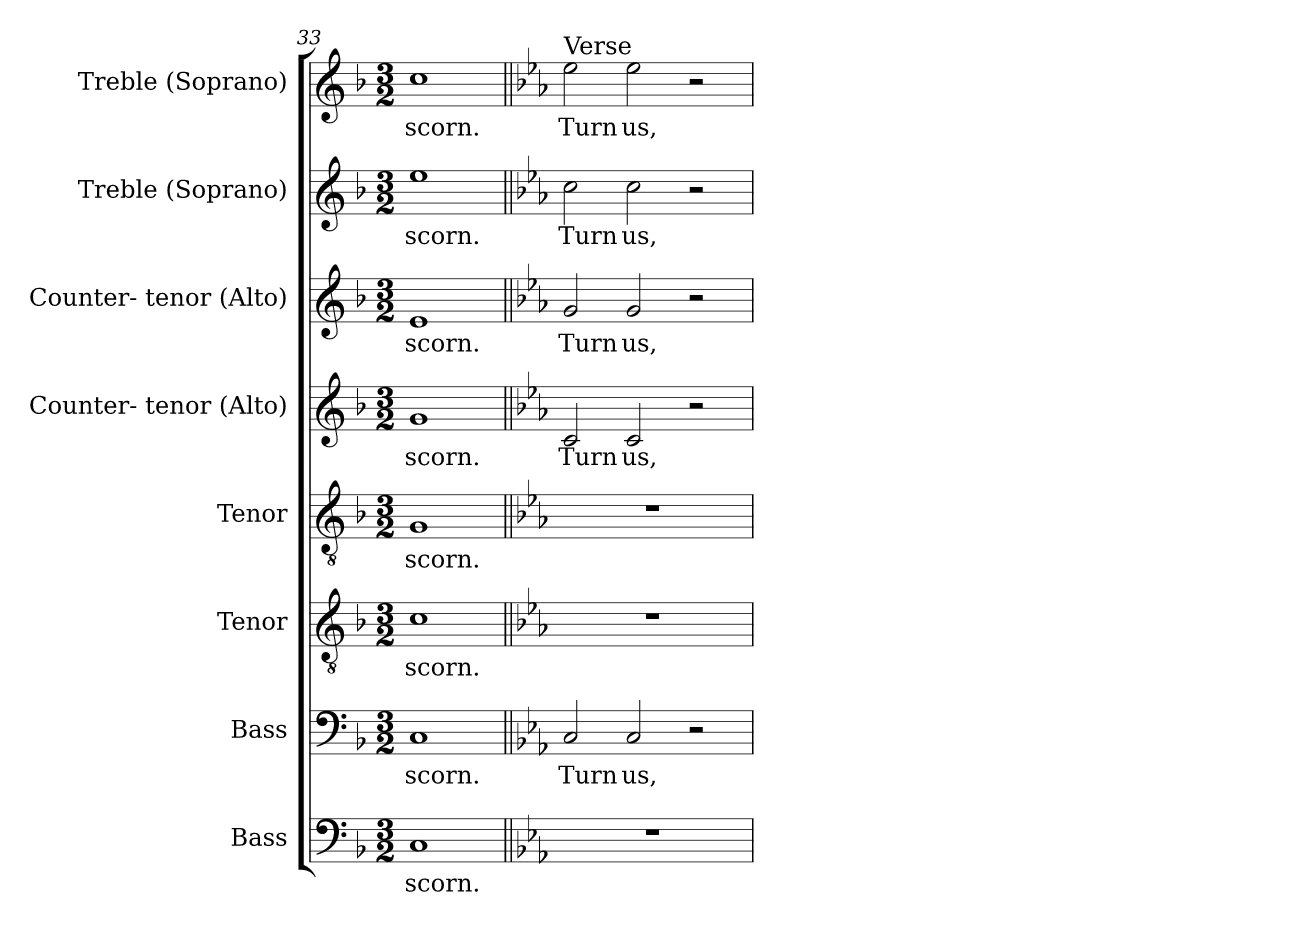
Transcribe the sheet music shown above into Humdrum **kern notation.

**kern	**text	**kern	**text	**kern	**text	**kern	**text	**kern	**text	**kern	**text	**kern	**text	**kern	**text
*part8	*part8	*part7	*part7	*part6	*part6	*part5	*part5	*part4	*part4	*part3	*part3	*part2	*part2	*part1	*part1
*staff8	*staff8	*staff7	*staff7	*staff6	*staff6	*staff5	*staff5	*staff4	*staff4	*staff3	*staff3	*staff2	*staff2	*staff1	*staff1
*I"Bass	*	*I"Bass	*	*I"Tenor	*	*I"Tenor	*	*I"Counter- tenor (Alto)	*	*I"Counter- tenor (Alto)	*	*I"Treble (Soprano)	*	*I"Treble (Soprano)	*
*I'B.	*	*I'B.	*	*I'T.	*	*I'T.	*	*I'A.	*	*I'A.	*	*I'S.	*	*I'S.	*
*clefF4	*	*clefF4	*	*clefGv2	*	*clefGv2	*	*clefG2	*	*clefG2	*	*clefG2	*	*clefG2	*
*	*	*	*	*ITrd7c12	*	*ITrd7c12	*	*	*	*	*	*	*	*	*
*k[b-]	*	*k[b-]	*	*k[b-]	*	*k[b-]	*	*k[b-]	*	*k[b-]	*	*k[b-]	*	*k[b-]	*
*F:	*	*F:	*	*F:	*	*F:	*	*F:	*	*F:	*	*F:	*	*F:	*
*M3/2	*	*M3/2	*	*M3/2	*	*M3/2	*	*M3/2	*	*M3/2	*	*M3/2	*	*M3/2	*
=33	=33	=33	=33	=33	=33	=33	=33	=33	=33	=33	=33	=33	=33	=33	=33
!	!LO:LY:b:color=#000000	!	!	!	!	!	!	!	!	!	!	!	!	!	!
!	!	!	!LO:LY:b:color=#000000	!	!	!	!	!	!	!	!	!	!	!	!
!	!	!	!	!	!LO:LY:b:color=#000000	!	!	!	!	!	!	!	!	!	!
!	!	!	!	!	!	!	!LO:LY:b:color=#000000	!	!	!	!	!	!	!	!
!	!	!	!	!	!	!	!	!	!LO:LY:b:color=#000000	!	!	!	!	!	!
!	!	!	!	!	!	!	!	!	!	!	!LO:LY:b:color=#000000	!	!	!	!
!	!	!	!	!	!	!	!	!	!	!	!	!	!LO:LY:b:color=#000000	!	!
!	!	!	!	!	!	!	!	!	!	!	!	!	!	!	!LO:LY:b:color=#000000
1Ci	scorn.	1Ci	scorn.	1Ci	scorn.	1GGi	scorn.	1gi	scorn.	1ei	scorn.	1eei	scorn.	1cci	scorn.
=34||	=34||	=34||	=34||	=34||	=34||	=34||	=34||	=34||	=34||	=34||	=34||	=34||	=34||	=34||	=34||
*k[b-e-a-]	*	*k[b-e-a-]	*	*k[b-e-a-]	*	*k[b-e-a-]	*	*k[b-e-a-]	*	*k[b-e-a-]	*	*k[b-e-a-]	*	*k[b-e-a-]	*
*E-:	*	*E-:	*	*E-:	*	*E-:	*	*E-:	*	*E-:	*	*E-:	*	*E-:	*
!LO:N:vis=1	!	!	!	!	!	!	!	!	!	!	!	!	!	!	!
!	!	!	!LO:LY:b:color=#000000	!LO:N:vis=1	!	!LO:N:vis=1	!	!	!	!	!	!	!	!	!
!	!	!	!	!	!	!	!	!	!LO:LY:b:color=#000000	!	!	!	!	!	!
!	!	!	!	!	!	!	!	!	!	!	!LO:LY:b:color=#000000	!	!	!	!
!	!	!	!	!	!	!	!	!	!	!	!	!	!LO:LY:b:color=#000000	!	!
!	!	!	!	!	!	!	!	!	!	!	!	!	!	!LO:TX:a:t=Verse	!
!	!	!	!	!	!	!	!	!	!	!	!	!	!	!	!LO:LY:b:color=#000000
1.r	.	2Ci/	Turn	1.r	.	1.r	.	2ci/	Turn	2gi/	Turn	2cci\	Turn	2ee-i\	Turn
!	!	!	!LO:LY:b:color=#000000	!	!	!	!	!	!	!	!	!	!	!	!
!	!	!	!	!	!	!	!	!	!LO:LY:b:color=#000000	!	!	!	!	!	!
!	!	!	!	!	!	!	!	!	!	!	!LO:LY:b:color=#000000	!	!	!	!
!	!	!	!	!	!	!	!	!	!	!	!	!	!LO:LY:b:color=#000000	!	!
!	!	!	!	!	!	!	!	!	!	!	!	!	!	!	!LO:LY:b:color=#000000
.	.	2Ci/	us,	.	.	.	.	2ci/	us,	2gi/	us,	2cci\	us,	2ee-i\	us,
.	.	2r	.	.	.	.	.	2r	.	2r	.	2r	.	2r	.
=	=	=	=	=	=	=	=	=	=	=	=	=	=	=	=
*-	*-	*-	*-	*-	*-	*-	*-	*-	*-	*-	*-	*-	*-	*-	*-
